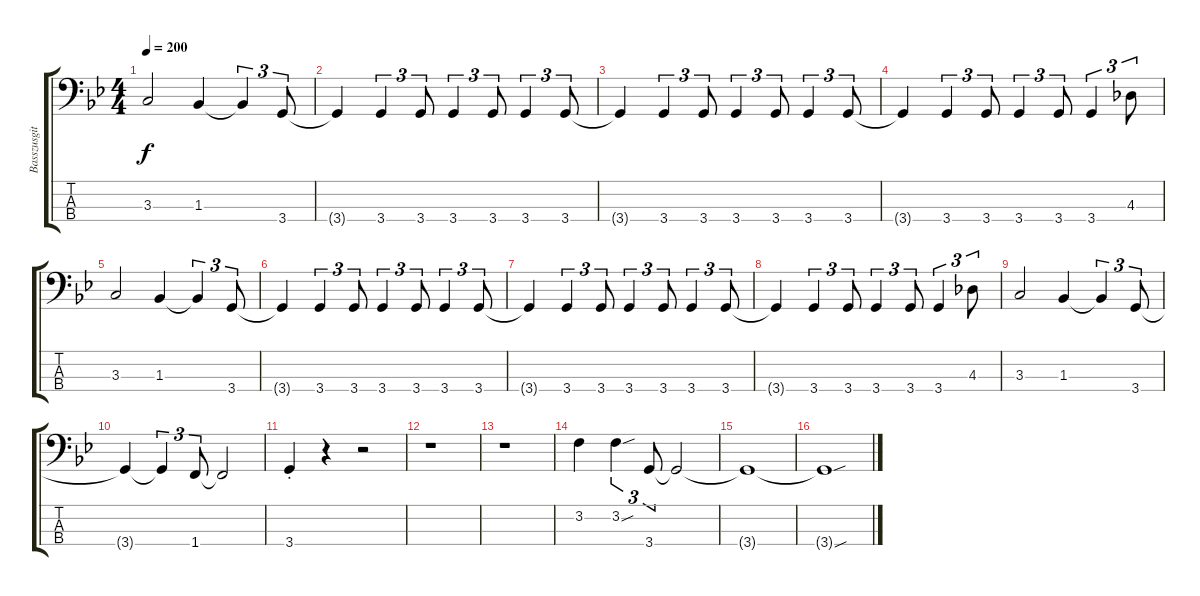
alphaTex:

\track ("Basszusgitár (Roger Glover)" "Basszusgit") {instrument electricbassfinger}
\staff {score tabs}
\tuning (G2 D2 A1 E1) {hide}
\ts (4 4)
\tempo 200
\clef f4
\ks bb
3.3.2{dy f} 1.3.4 1.3{t}.4{tu (3 2)} 3.4.8{tu (3 2)} |
3.4{t}.4 3.4.4{tu (3 2)} 3.4.8{tu (3 2)} 3.4.4{tu (3 2)} 3.4.8{tu (3 2)} 3.4.4{tu (3 2)} 3.4.8{tu (3 2)} |
3.4{t}.4 3.4.4{tu (3 2)} 3.4.8{tu (3 2)} 3.4.4{tu (3 2)} 3.4.8{tu (3 2)} 3.4.4{tu (3 2)} 3.4.8{tu (3 2)} |
3.4{t}.4 3.4.4{tu (3 2)} 3.4.8{tu (3 2)} 3.4.4{tu (3 2)} 3.4.8{tu (3 2)} 3.4.4{tu (3 2)} 4.3.8{tu (3 2)} |
3.3.2 1.3.4 1.3{t}.4{tu (3 2)} 3.4.8{tu (3 2)} |
3.4{t}.4 3.4.4{tu (3 2)} 3.4.8{tu (3 2)} 3.4.4{tu (3 2)} 3.4.8{tu (3 2)} 3.4.4{tu (3 2)} 3.4.8{tu (3 2)} |
3.4{t}.4 3.4.4{tu (3 2)} 3.4.8{tu (3 2)} 3.4.4{tu (3 2)} 3.4.8{tu (3 2)} 3.4.4{tu (3 2)} 3.4.8{tu (3 2)} |
3.4{t}.4 3.4.4{tu (3 2)} 3.4.8{tu (3 2)} 3.4.4{tu (3 2)} 3.4.8{tu (3 2)} 3.4.4{tu (3 2)} 4.3.8{tu (3 2)} |
3.3.2 1.3.4 1.3{t}.4{tu (3 2)} 3.4.8{tu (3 2)} |
3.4{t}.4 3.4{t}.4{tu (3 2)} 1.4.8{tu (3 2)} 1.4{t}.2 |
3.4{st}.4 r.4 r.2 |
r.1 |
r.1 |
3.2.4 3.2{sou}.4{tu (3 2)} 3.4.8{tu (3 2)} 3.4{t}.2 |
3.4{t}.1 |
3.4{sou t}.1
